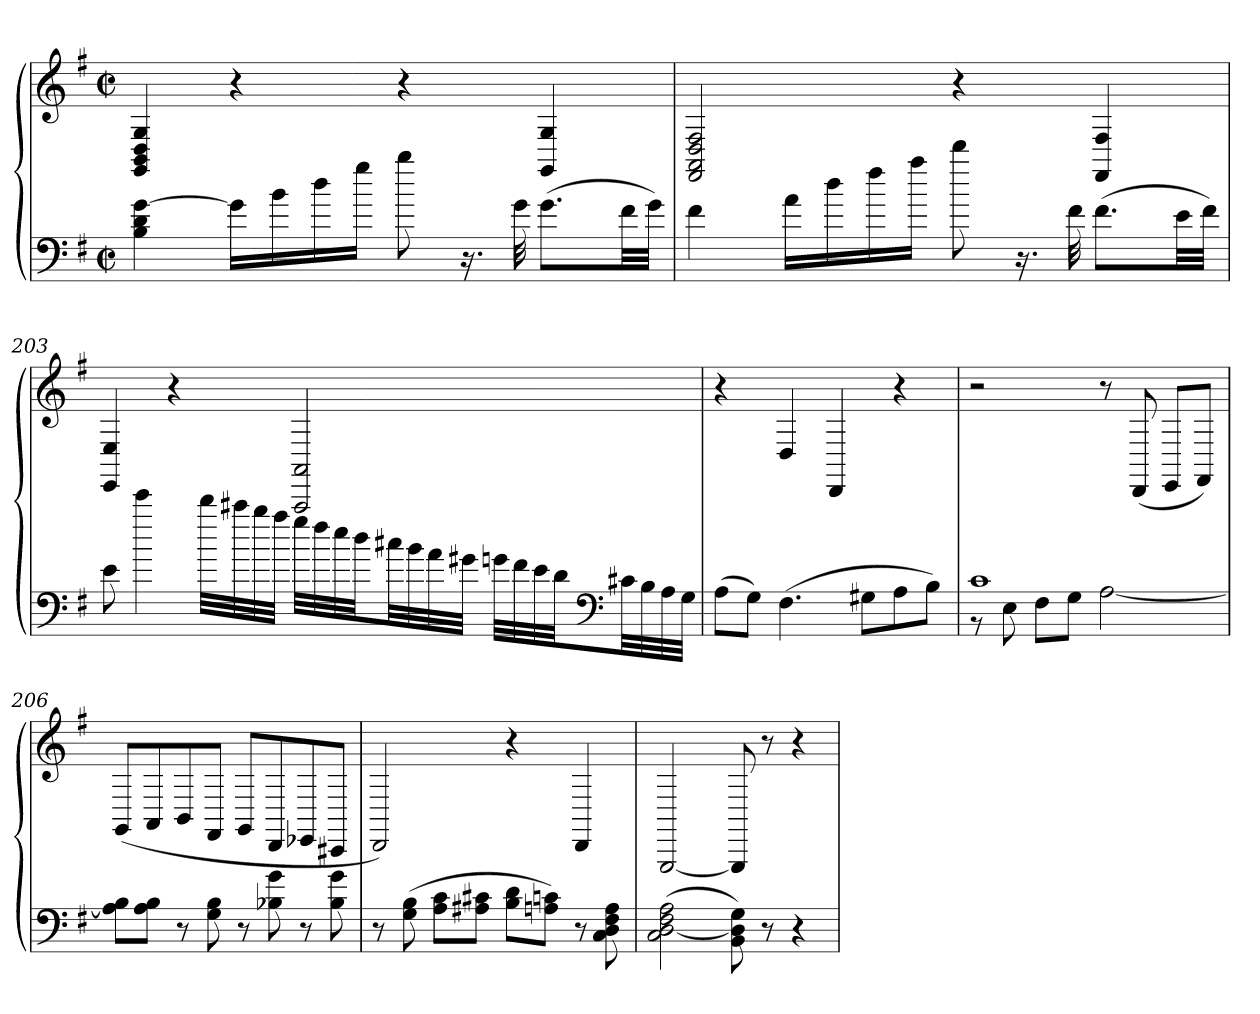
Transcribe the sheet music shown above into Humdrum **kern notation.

**kern	**kern
*part1	*part1
*staff2	*staff1
*clefF4	*clefG2
*k[f#]	*k[f#]
*G:	*G:
*M2/2	*M2/2
*met(c|)	*met(c|)
=	=
4B 4d [4g	4GG 4BB 4D 4G
16gLL]	4r
16b	.
16dd	.
16ggJJ	.
8bb	4r
16.r	.
32g	.
(8.gL	4GG 4G
32f#LL	.
32gJJJ)	.
=202	=202
4f#	2FF# 2AA 2D 2F#
16aLL	.
16dd	.
16ff#	.
16aaJJ	.
8ddd	4r
16.r	.
32f#	.
(8.f#L	4FF# 4F#
32eLL	.
32f#JJJ)	.
=203	=203
8e	4EE 4E
4eee	.
.	4r
32dddLLL	.
32ccc#X	.
32bb	.
32aaJJJ	.
32ggLLL	2AAA 2AA
32ff#	.
32ee	.
32ddJJ	.
32cc#XLL	.
32b	.
32a	.
32g#XJJJ	.
32gnLLL	.
32f#	.
32e	.
32dJJ	.
*clefF4	*
32c#XLL	.
32B	.
32A	.
32GJJJ	.
=204	=204
(8AL	4r
8GJ)	.
(4.F#	4D
.	4DD
8G#XL	.
8A	4r
8BJ)	.
=205	=205
*^	*
1c	8r	2r
.	8E	.
.	8F#L	.
.	8GJ	.
.	[2A	8r
.	.	(8DD
.	.	8EEL
.	.	8FF#J)
*v	*v	*
=206	=206
8A] 8BL	(8GGL
8A 8BJ	8AA
8r	8BB
8G 8B	8FF#J
8r	8GGL
8B-X 8g	8DD
8r	8EE-X
8B- 8g	8CC#XJ
=207	=207
8r	2DD)
(8G 8B	.
8A 8cL	.
8A#X 8c#XJ	.
8B 8dL	4r
8An 8cnJ)	.
8r	4DD
8C 8D 8F# 8A	.
=208	=208
(2C [2D 2F# 2A	[2GGG
8BB 8D] 8G)	8GGG]
8r	8r
4r	4r
=	=
*-	*-
